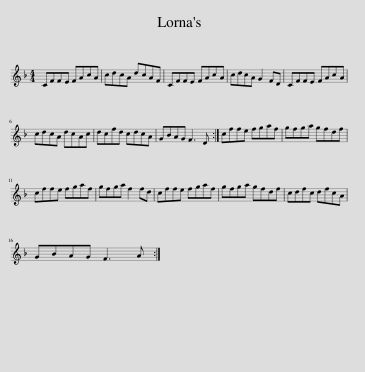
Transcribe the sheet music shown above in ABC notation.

X:1
L:1/8
M:4/4
I:linebreak $
K:F
V:1 treble
V:1
 CFFE FAcA | cdcA dcAF | CFFE FAcA | cdcA G2 FD | CFFE FAcA |$ %5
 cdcA dcAc | dcfd cdcA | GBAG F3 D :| cffe fgaf | gfga gfdf |$ %10
 cffe fgaf | gfga f2 fd | cffe fgaf | gfga gfdf | cdfc dfcA |$ %15
 GBAG F3 A :| %16
